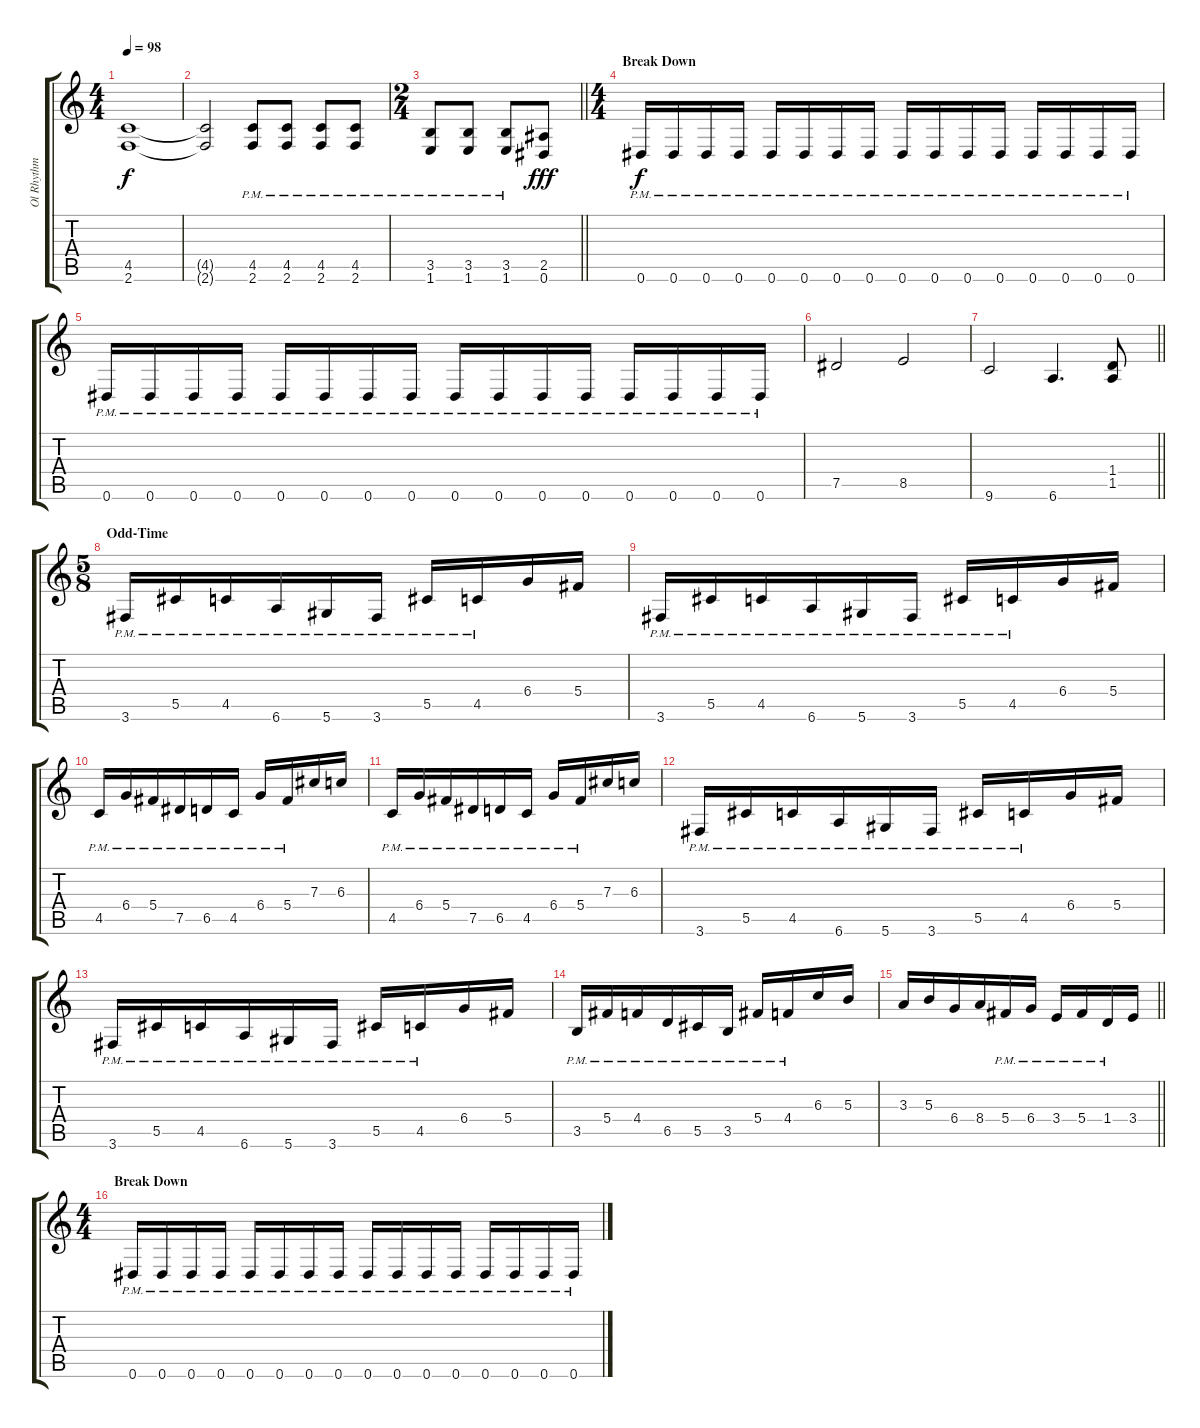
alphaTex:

\track ("Ol Rhythm" "Ol Rhythm") {instrument distortionguitar}
\staff {score tabs}
\tuning (Eb4 Bb3 Gb3 Db3 Ab2 Eb2) {hide}
\ts (4 4)
\tempo 98
\clef g2
\ks c
(4.5{t} 2.6{t}).1{dy f} |
(4.5{t} 2.6{t}).2 (4.5{pm} 2.6{pm}).8 (4.5{pm} 2.6{pm}).8 (4.5{pm} 2.6{pm}).8 (4.5{pm} 2.6{pm}).8 |
\ts (2 4)
\barLineRight lightlight
(3.5{pm} 1.6{pm}).8 (3.5{pm} 1.6{pm}).8 (3.5{pm} 1.6{pm}).8 (2.5 0.6).8{dy fff} |
\ts (4 4)
\section ("" "Break Down")
0.6{pm}.16{dy f} 0.6{pm}.16 0.6{pm}.16 0.6{pm}.16 0.6{pm}.16 0.6{pm}.16 0.6{pm}.16 0.6{pm}.16 0.6{pm}.16 0.6{pm}.16 0.6{pm}.16 0.6{pm}.16 0.6{pm}.16 0.6{pm}.16 0.6{pm}.16 0.6{pm}.16 |
0.6{pm}.16 0.6{pm}.16 0.6{pm}.16 0.6{pm}.16 0.6{pm}.16 0.6{pm}.16 0.6{pm}.16 0.6{pm}.16 0.6{pm}.16 0.6{pm}.16 0.6{pm}.16 0.6{pm}.16 0.6{pm}.16 0.6{pm}.16 0.6{pm}.16 0.6{pm}.16 |
7.5.2 8.5.2 |
\barLineRight lightlight
9.6.2 6.6.4{d} (1.4 1.5).8 |
\ts (5 8)
\section ("" "Odd-Time")
3.6{pm}.16 5.5{pm}.16 4.5{pm}.16 6.6{pm}.16 5.6{pm}.16 3.6{pm}.16 5.5{pm}.16 4.5{pm}.16 6.4.16 5.4.16 |
3.6{pm}.16 5.5{pm}.16 4.5{pm}.16 6.6{pm}.16 5.6{pm}.16 3.6{pm}.16 5.5{pm}.16 4.5{pm}.16 6.4.16 5.4.16 |
4.5{pm}.16 6.4{pm}.16 5.4{pm}.16 7.5{pm}.16 6.5{pm}.16 4.5{pm}.16 6.4{pm}.16 5.4{pm}.16 7.3.16 6.3.16 |
4.5{pm}.16 6.4{pm}.16 5.4{pm}.16 7.5{pm}.16 6.5{pm}.16 4.5{pm}.16 6.4{pm}.16 5.4{pm}.16 7.3.16 6.3.16 |
3.6{pm}.16 5.5{pm}.16 4.5{pm}.16 6.6{pm}.16 5.6{pm}.16 3.6{pm}.16 5.5{pm}.16 4.5{pm}.16 6.4.16 5.4.16 |
3.6{pm}.16 5.5{pm}.16 4.5{pm}.16 6.6{pm}.16 5.6{pm}.16 3.6{pm}.16 5.5{pm}.16 4.5{pm}.16 6.4.16 5.4.16 |
3.5{pm}.16 5.4{pm}.16 4.4{pm}.16 6.5{pm}.16 5.5{pm}.16 3.5{pm}.16 5.4{pm}.16 4.4{pm}.16 6.3.16 5.3.16 |
\barLineRight lightlight
3.3.16 5.3.16 6.4.16 8.4.16 5.4{pm}.16 6.4{pm}.16 3.4{pm}.16 5.4{pm}.16 1.4{pm}.16 3.4.16 |
\ts (4 4)
\section ("" "Break Down")
0.6{pm}.16 0.6{pm}.16 0.6{pm}.16 0.6{pm}.16 0.6{pm}.16 0.6{pm}.16 0.6{pm}.16 0.6{pm}.16 0.6{pm}.16 0.6{pm}.16 0.6{pm}.16 0.6{pm}.16 0.6{pm}.16 0.6{pm}.16 0.6{pm}.16 0.6{pm}.16
